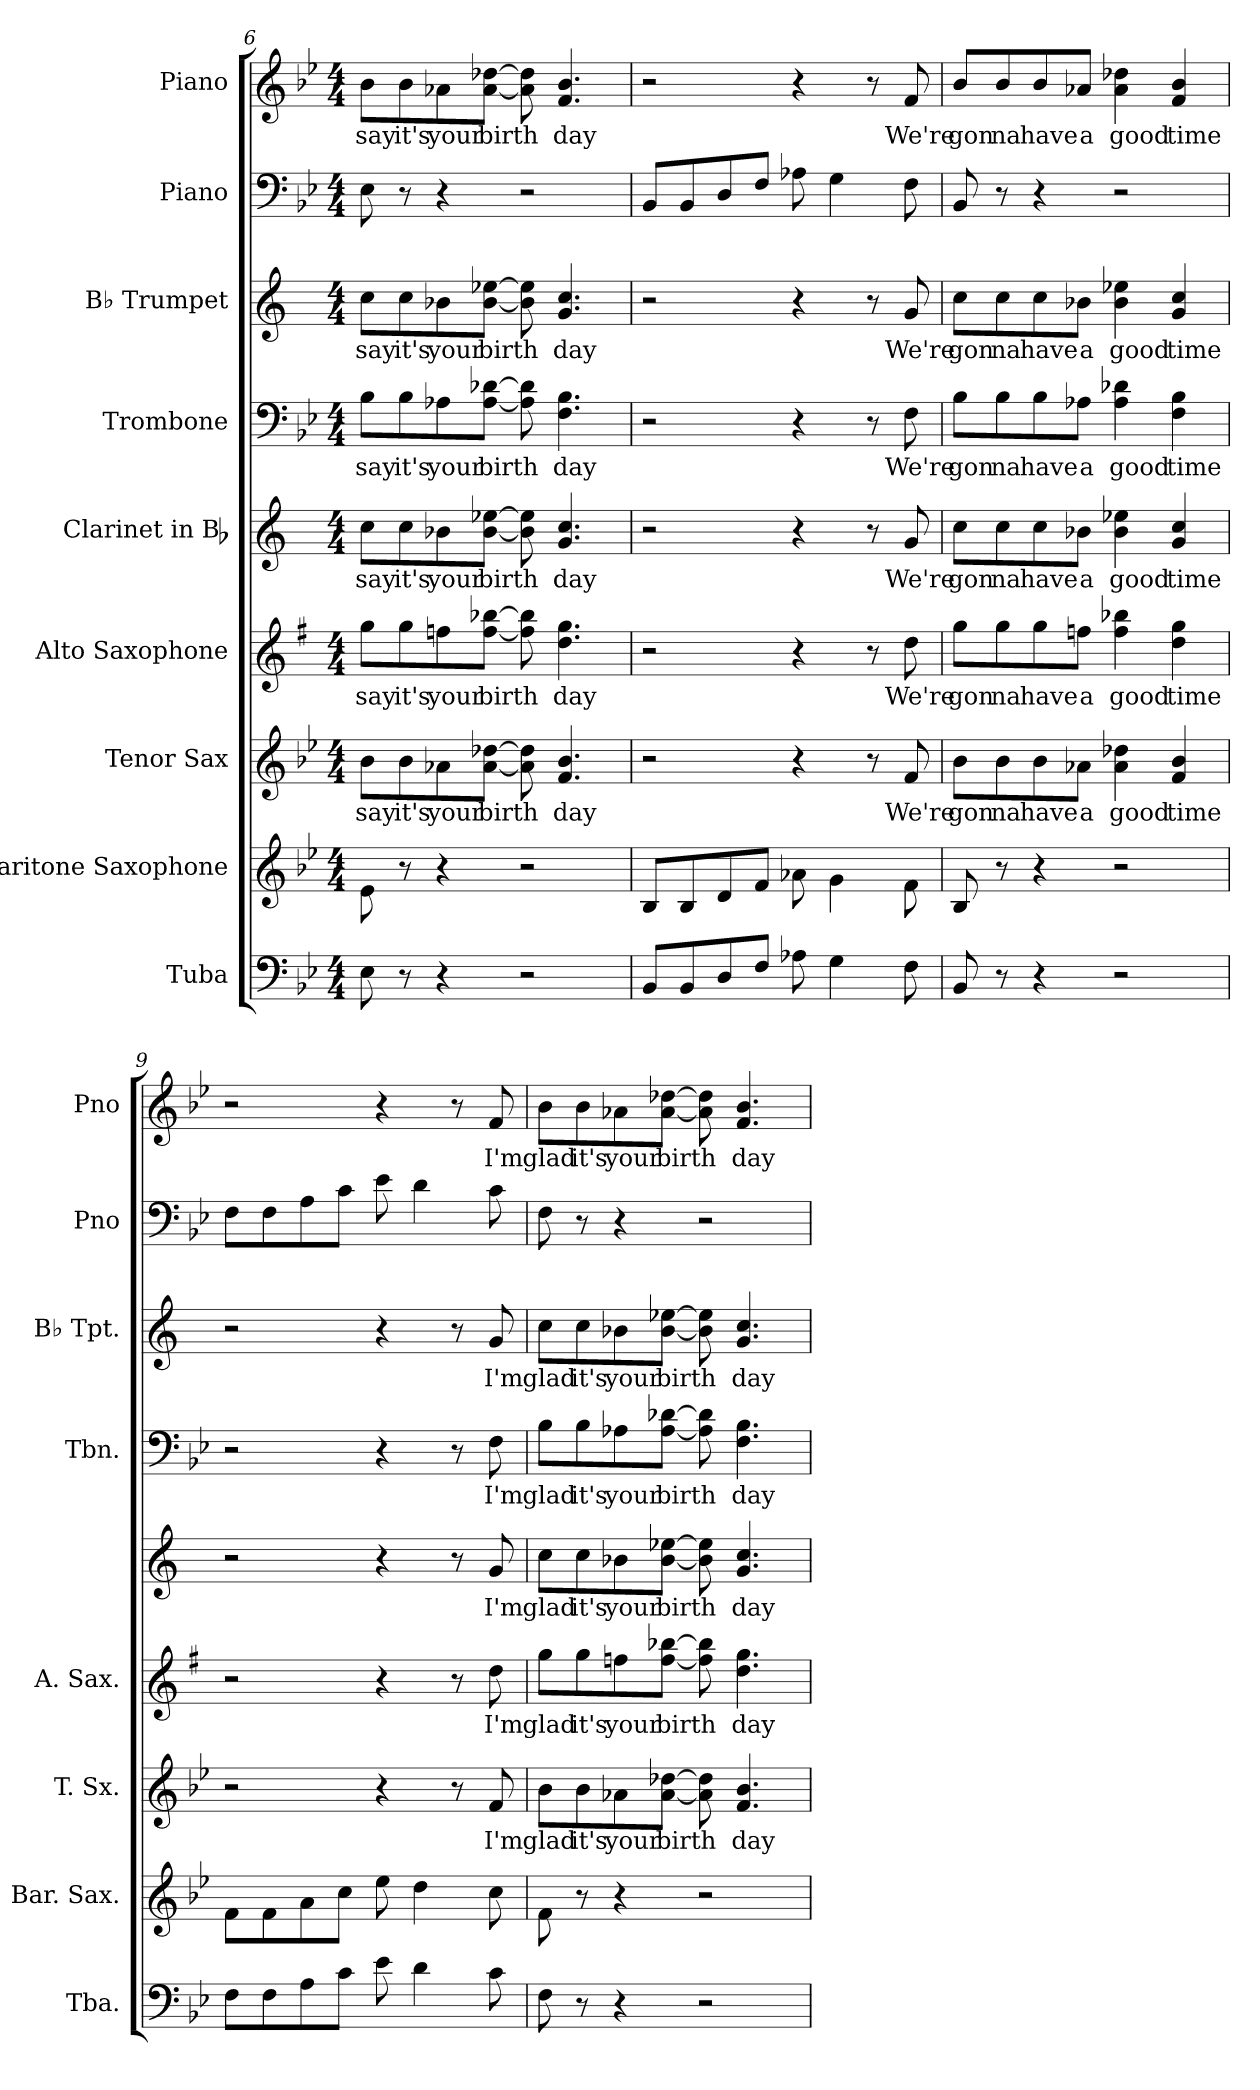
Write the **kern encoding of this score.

**kern	**kern	**kern	**text	**kern	**text	**kern	**text	**kern	**text	**kern	**text	**kern	**kern	**text
*part9	*part8	*part7	*part7	*part6	*part6	*part5	*part5	*part4	*part4	*part3	*part3	*part2	*part1	*part1
*staff9	*staff8	*staff7	*staff7	*staff6	*staff6	*staff5	*staff5	*staff4	*staff4	*staff3	*staff3	*staff2	*staff1	*staff1
*I"Tuba	*I"Baritone Saxophone	*I"Tenor Sax	*	*I"Alto Saxophone	*	*I"Clarinet in Bb	*	*I"Trombone	*	*I"B♭ Trumpet	*	*I"Piano	*I"Piano	*
*I'Tba.	*I'Bar. Sax.	*I'T. Sx.	*	*I'A. Sax.	*	*	*	*I'Tbn.	*	*I'B♭ Tpt.	*	*I'Pno	*I'Pno	*
*clefF4	*clefG2	*clefG2	*	*clefG2	*	*clefG2	*	*clefF4	*	*clefG2	*	*clefF4	*clefG2	*
*	*ITrd12c21	*ITrd8c14	*	*ITrd5c9	*	*ITrd1c2	*	*	*	*ITrd1c2	*	*	*	*
*k[b-e-]	*k[b-e-]	*k[b-e-]	*	*k[b-e-]	*	*k[b-e-]	*	*k[b-e-]	*	*k[b-e-]	*	*k[b-e-]	*k[b-e-]	*
*B-:	*B-:	*	*	*B-:	*	*	*	*B-:	*	*	*	*B-:	*B-:	*
*M4/4	*M4/4	*M4/4	*	*M4/4	*	*M4/4	*	*M4/4	*	*M4/4	*	*M4/4	*M4/4	*
=6	=6	=6	=6	=6	=6	=6	=6	=6	=6	=6	=6	=6	=6	=6
!	!	!	!LO:LY:b	!	!LO:LY:b	!	!LO:LY:b	!	!LO:LY:b	!	!LO:LY:b	!	!	!LO:LY:b
8E-\	8E-\	8B-\L	say	8b-\L	say	8b-\L	say	8B-\L	say	8b-\L	say	8E-\	8b-\L	say
!	!	!	!LO:LY:b	!	!LO:LY:b	!	!LO:LY:b	!	!LO:LY:b	!	!LO:LY:b	!	!	!LO:LY:b
8r	8r	8B-\	it's	8b-\	it's	8b-\	it's	8B-\	it's	8b-\	it's	8r	8b-\	it's
!	!	!	!LO:LY:b	!	!LO:LY:b	!	!LO:LY:b	!	!LO:LY:b	!	!LO:LY:b	!	!	!LO:LY:b
4r	4r	8A-X\	your	8a-X\	your	8a-X\	your	8A-X\	your	8a-X\	your	4r	8a-X\	your
!	!	!	!LO:LY:b	!	!LO:LY:b	!	!LO:LY:b	!	!LO:LY:b	!	!LO:LY:b	!	!	!LO:LY:b
.	.	[8A-\ [8d-X\J	birth	[8a-\ [8dd-X\J	birth	[8a-\ [8dd-X\J	birth	[8A-\ [8d-X\J	birth	[8a-\ [8dd-X\J	birth	.	[8a-\ [8dd-X\J	birth
2r	2r	8A-\] 8d-\]	.	8a-\] 8dd-\]	.	8a-\] 8dd-\]	.	8A-\] 8d-\]	.	8a-\] 8dd-\]	.	2r	8a-\] 8dd-\]	.
!	!	!	!LO:LY:b	!	!LO:LY:b	!	!LO:LY:b	!	!LO:LY:b	!	!LO:LY:b	!	!	!LO:LY:b
.	.	4.F/ 4.B-/	day	4.f\ 4.b-\	day	4.f/ 4.b-/	day	4.F\ 4.B-\	day	4.f/ 4.b-/	day	.	4.f/ 4.b-/	day
!!LO:PB:g=z
=7	=7	=7	=7	=7	=7	=7	=7	=7	=7	=7	=7	=7	=7	=7
8BB-/L	8BB-/L	2r	.	2r	.	2r	.	2r	.	2r	.	8BB-/L	2r	.
8BB-/	8BB-/	.	.	.	.	.	.	.	.	.	.	8BB-/	.	.
8D/	8D/	.	.	.	.	.	.	.	.	.	.	8D/	.	.
8F/J	8F/J	.	.	.	.	.	.	.	.	.	.	8F/J	.	.
8A-X\	8A-X\	4r	.	4r	.	4r	.	4r	.	4r	.	8A-X\	4r	.
4G\	4G\	.	.	.	.	.	.	.	.	.	.	4G\	.	.
.	.	8r	.	8r	.	8r	.	8r	.	8r	.	.	8r	.
!	!	!	!LO:LY:b	!	!LO:LY:b	!	!LO:LY:b	!	!LO:LY:b	!	!LO:LY:b	!	!	!LO:LY:b
8F\	8F\	8F/	We're	8f\	We're	8f/	We're	8F\	We're	8f/	We're	8F\	8f/	We're
=8	=8	=8	=8	=8	=8	=8	=8	=8	=8	=8	=8	=8	=8	=8
!	!	!	!LO:LY:b	!	!LO:LY:b	!	!LO:LY:b	!	!LO:LY:b	!	!LO:LY:b	!	!	!LO:LY:b
8BB-/	8BB-/	8B-\L	gon	8b-\L	gon	8b-\L	gon	8B-\L	gon	8b-\L	gon	8BB-/	8b-/L	gon
!	!	!	!LO:LY:b	!	!LO:LY:b	!	!LO:LY:b	!	!LO:LY:b	!	!LO:LY:b	!	!	!LO:LY:b
8r	8r	8B-\	na	8b-\	na	8b-\	na	8B-\	na	8b-\	na	8r	8b-/	na
!	!	!	!LO:LY:b	!	!LO:LY:b	!	!LO:LY:b	!	!LO:LY:b	!	!LO:LY:b	!	!	!LO:LY:b
4r	4r	8B-\	have	8b-\	have	8b-\	have	8B-\	have	8b-\	have	4r	8b-/	have
!	!	!	!LO:LY:b	!	!LO:LY:b	!	!LO:LY:b	!	!LO:LY:b	!	!LO:LY:b	!	!	!LO:LY:b
.	.	8A-X\J	a	8a-X\J	a	8a-X\J	a	8A-X\J	a	8a-X\J	a	.	8a-X/J	a
!	!	!	!LO:LY:b	!	!LO:LY:b	!	!LO:LY:b	!	!LO:LY:b	!	!LO:LY:b	!	!	!LO:LY:b
2r	2r	4A-\ 4d-X\	good	4a-\ 4dd-X\	good	4a-\ 4dd-X\	good	4A-\ 4d-X\	good	4a-\ 4dd-X\	good	2r	4a-\ 4dd-X\	good
!	!	!	!LO:LY:b	!	!LO:LY:b	!	!LO:LY:b	!	!LO:LY:b	!	!LO:LY:b	!	!	!LO:LY:b
.	.	4F/ 4B-/	time	4f\ 4b-\	time	4f/ 4b-/	time	4F\ 4B-\	time	4f/ 4b-/	time	.	4f/ 4b-/	time
=9	=9	=9	=9	=9	=9	=9	=9	=9	=9	=9	=9	=9	=9	=9
8F\L	8F\L	2r	.	2r	.	2r	.	2r	.	2r	.	8F\L	2r	.
8F\	8F\	.	.	.	.	.	.	.	.	.	.	8F\	.	.
8A\	8A\	.	.	.	.	.	.	.	.	.	.	8A\	.	.
8c\J	8c\J	.	.	.	.	.	.	.	.	.	.	8c\J	.	.
8e-\	8e-\	4r	.	4r	.	4r	.	4r	.	4r	.	8e-\	4r	.
4d\	4d\	.	.	.	.	.	.	.	.	.	.	4d\	.	.
.	.	8r	.	8r	.	8r	.	8r	.	8r	.	.	8r	.
!	!	!	!LO:LY:b	!	!LO:LY:b	!	!LO:LY:b	!	!LO:LY:b	!	!LO:LY:b	!	!	!LO:LY:b
8c\	8c\	8F/	I'm	8f\	I'm	8f/	I'm	8F\	I'm	8f/	I'm	8c\	8f/	I'm
!!LO:PB:g=z
=10	=10	=10	=10	=10	=10	=10	=10	=10	=10	=10	=10	=10	=10	=10
!	!	!	!LO:LY:b	!	!LO:LY:b	!	!LO:LY:b	!	!LO:LY:b	!	!LO:LY:b	!	!	!LO:LY:b
8F\	8F\	8B-\L	glad	8b-\L	glad	8b-\L	glad	8B-\L	glad	8b-\L	glad	8F\	8b-\L	glad
!	!	!	!LO:LY:b	!	!LO:LY:b	!	!LO:LY:b	!	!LO:LY:b	!	!LO:LY:b	!	!	!LO:LY:b
8r	8r	8B-\	it's	8b-\	it's	8b-\	it's	8B-\	it's	8b-\	it's	8r	8b-\	it's
!	!	!	!LO:LY:b	!	!LO:LY:b	!	!LO:LY:b	!	!LO:LY:b	!	!LO:LY:b	!	!	!LO:LY:b
4r	4r	8A-X\	your	8a-X\	your	8a-X\	your	8A-X\	your	8a-X\	your	4r	8a-X\	your
!	!	!	!LO:LY:b	!	!LO:LY:b	!	!LO:LY:b	!	!LO:LY:b	!	!LO:LY:b	!	!	!LO:LY:b
.	.	[8A-\ [8d-X\J	birth	[8a-\ [8dd-X\J	birth	[8a-\ [8dd-X\J	birth	[8A-\ [8d-X\J	birth	[8a-\ [8dd-X\J	birth	.	[8a-\ [8dd-X\J	birth
2r	2r	8A-\] 8d-\]	.	8a-\] 8dd-\]	.	8a-\] 8dd-\]	.	8A-\] 8d-\]	.	8a-\] 8dd-\]	.	2r	8a-\] 8dd-\]	.
!	!	!	!LO:LY:b	!	!LO:LY:b	!	!LO:LY:b	!	!LO:LY:b	!	!LO:LY:b	!	!	!LO:LY:b
.	.	4.F/ 4.B-/	day	4.f\ 4.b-\	day	4.f/ 4.b-/	day	4.F\ 4.B-\	day	4.f/ 4.b-/	day	.	4.f/ 4.b-/	day
=	=	=	=	=	=	=	=	=	=	=	=	=	=	=
*-	*-	*-	*-	*-	*-	*-	*-	*-	*-	*-	*-	*-	*-	*-
